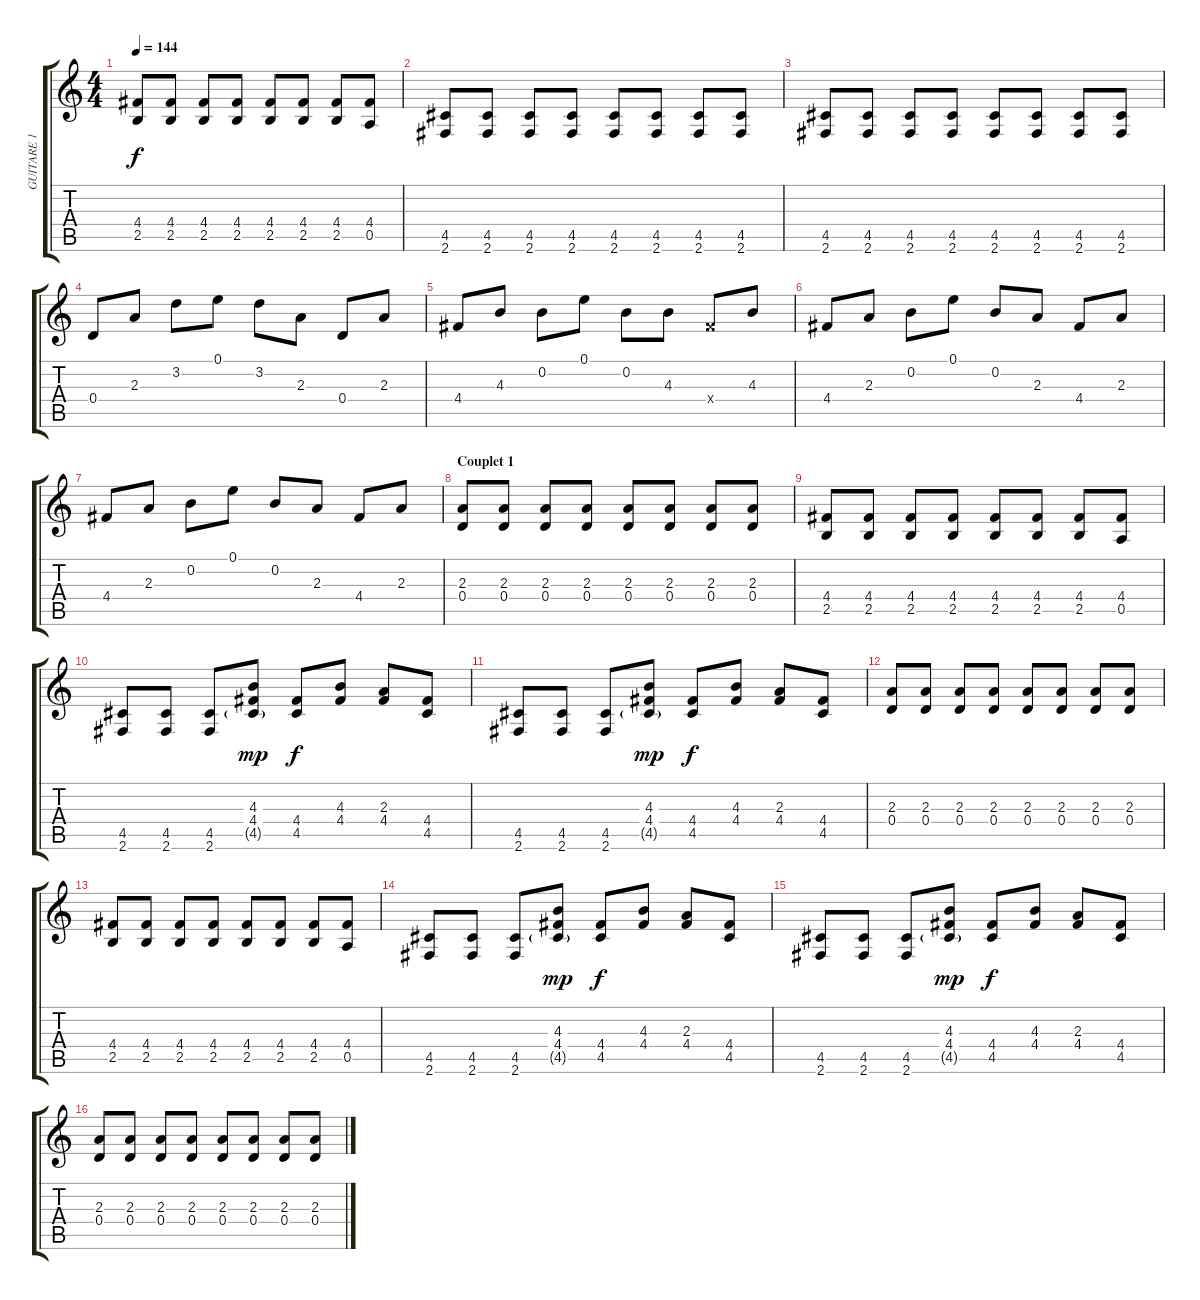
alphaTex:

\track ("GUITARE 1" "GUITARE 1") {instrument electricguitarclean}
\staff {score tabs}
\tuning (E4 B3 G3 D3 A2 E2) {hide}
\ts (4 4)
\tempo 144
\clef g2
\ks c
(4.4 2.5).8{dy f} (4.4 2.5).8 (4.4 2.5).8 (4.4 2.5).8 (4.4 2.5).8 (4.4 2.5).8 (4.4 2.5).8 (4.4 0.5).8 |
(4.5 2.6).8 (4.5 2.6).8 (4.5 2.6).8 (4.5 2.6).8 (4.5 2.6).8 (4.5 2.6).8 (4.5 2.6).8 (4.5 2.6).8 |
(4.5 2.6).8 (4.5 2.6).8 (4.5 2.6).8 (4.5 2.6).8 (4.5 2.6).8 (4.5 2.6).8 (4.5 2.6).8 (4.5 2.6).8 |
0.4.8 2.3.8 3.2.8 0.1.8 3.2.8 2.3.8 0.4.8 2.3.8 |
4.4.8 4.3.8 0.2.8 0.1.8 0.2.8 4.3.8 4.4{x}.8 4.3.8 |
4.4.8 2.3.8 0.2.8 0.1.8 0.2.8 2.3.8 4.4.8 2.3.8 |
4.4.8 2.3.8 0.2.8 0.1.8 0.2.8 2.3.8 4.4.8 2.3.8 |
\section ("" "Couplet 1")
(2.3 0.4).8 (2.3 0.4).8 (2.3 0.4).8 (2.3 0.4).8 (2.3 0.4).8 (2.3 0.4).8 (2.3 0.4).8 (2.3 0.4).8 |
(4.4 2.5).8 (4.4 2.5).8 (4.4 2.5).8 (4.4 2.5).8 (4.4 2.5).8 (4.4 2.5).8 (4.4 2.5).8 (4.4 0.5).8 |
(4.5 2.6).8 (4.5 2.6).8 (4.5 2.6).8 (4.3 4.4 4.5{g}).8{dy mp} (4.4 4.5).8{dy f} (4.3 4.4).8 (2.3 4.4).8 (4.4 4.5).8 |
(4.5 2.6).8 (4.5 2.6).8 (4.5 2.6).8 (4.3 4.4 4.5{g}).8{dy mp} (4.4 4.5).8{dy f} (4.3 4.4).8 (2.3 4.4).8 (4.4 4.5).8 |
(2.3 0.4).8 (2.3 0.4).8 (2.3 0.4).8 (2.3 0.4).8 (2.3 0.4).8 (2.3 0.4).8 (2.3 0.4).8 (2.3 0.4).8 |
(4.4 2.5).8 (4.4 2.5).8 (4.4 2.5).8 (4.4 2.5).8 (4.4 2.5).8 (4.4 2.5).8 (4.4 2.5).8 (4.4 0.5).8 |
(4.5 2.6).8 (4.5 2.6).8 (4.5 2.6).8 (4.3 4.4 4.5{g}).8{dy mp} (4.4 4.5).8{dy f} (4.3 4.4).8 (2.3 4.4).8 (4.4 4.5).8 |
(4.5 2.6).8 (4.5 2.6).8 (4.5 2.6).8 (4.3 4.4 4.5{g}).8{dy mp} (4.4 4.5).8{dy f} (4.3 4.4).8 (2.3 4.4).8 (4.4 4.5).8 |
(2.3 0.4).8 (2.3 0.4).8 (2.3 0.4).8 (2.3 0.4).8 (2.3 0.4).8 (2.3 0.4).8 (2.3 0.4).8 (2.3 0.4).8
